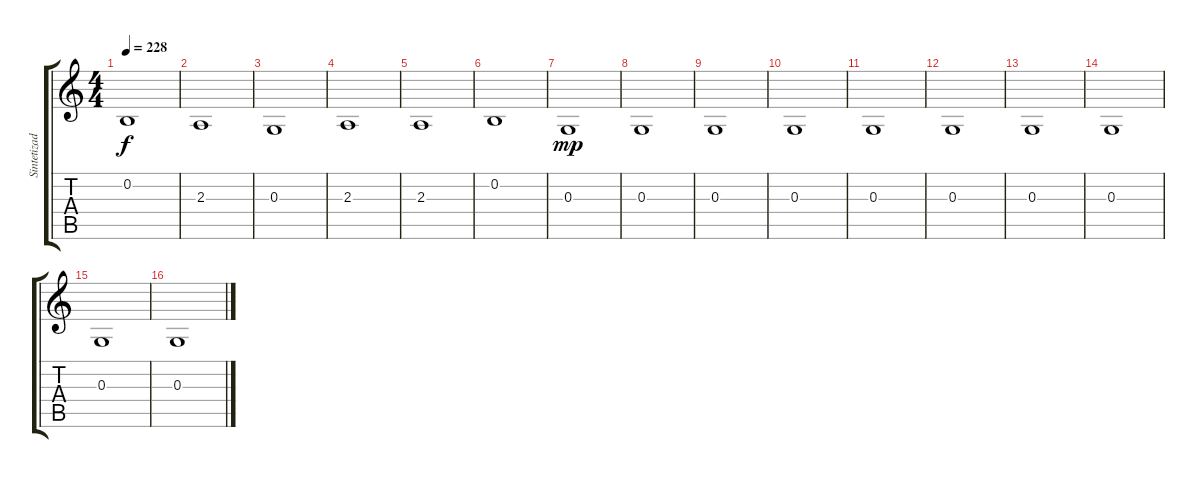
\track ("Sintetizador" "Sintetizad") {instrument synthstrings2}
\staff {score tabs}
\tuning (E4 B3 G3 D3 A2 E2) {hide}
\ts (4 4)
\tempo 228
\clef g2
\ks c
0.2.1{dy f} |
2.3.1 |
0.3.1 |
2.3.1 |
2.3.1 |
0.2.1 |
0.3.1{dy mp} |
0.3.1 |
0.3.1 |
0.3.1 |
0.3.1 |
0.3.1 |
0.3.1 |
0.3.1 |
0.3.1 |
0.3.1
